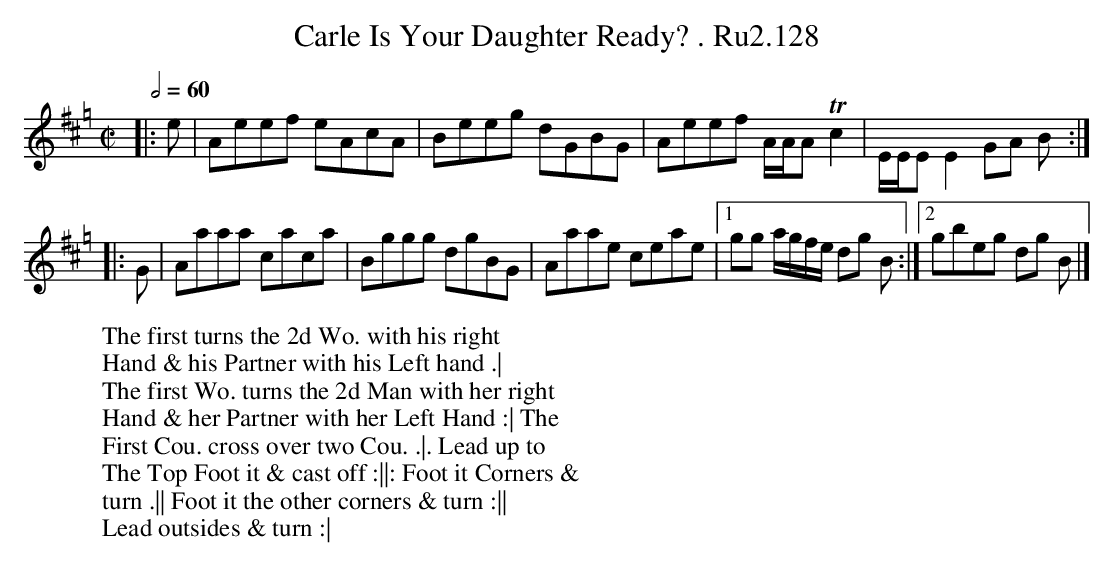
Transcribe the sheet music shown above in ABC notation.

X:1
T:Carle Is Your Daughter Ready? . Ru2.128
M:C|
L:1/8
W:The first turns the 2d Wo. with his right
W:Hand & his Partner with his Left hand .|
W:The first Wo. turns the 2d Man with her right
W:Hand & her Partner with her Left Hand :| The
W:First Cou. cross over two Cou. .|. Lead up to
W:The Top Foot it & cast off :||: Foot it Corners &
W:turn .|| Foot it the other corners & turn :||
W:Lead outsides & turn :|
Q:1/2=60
K:Hp
|:e | Aeef eAcA | Beeg dGBG | Aeef A/A/A Tc2 | E/E/EE2 GA B :|
|: G | Aaaa caca | Bggg dgBG | Aaae ceae |1 gg a/g/f/e/ dg B :|2 gbeg dg B |]
